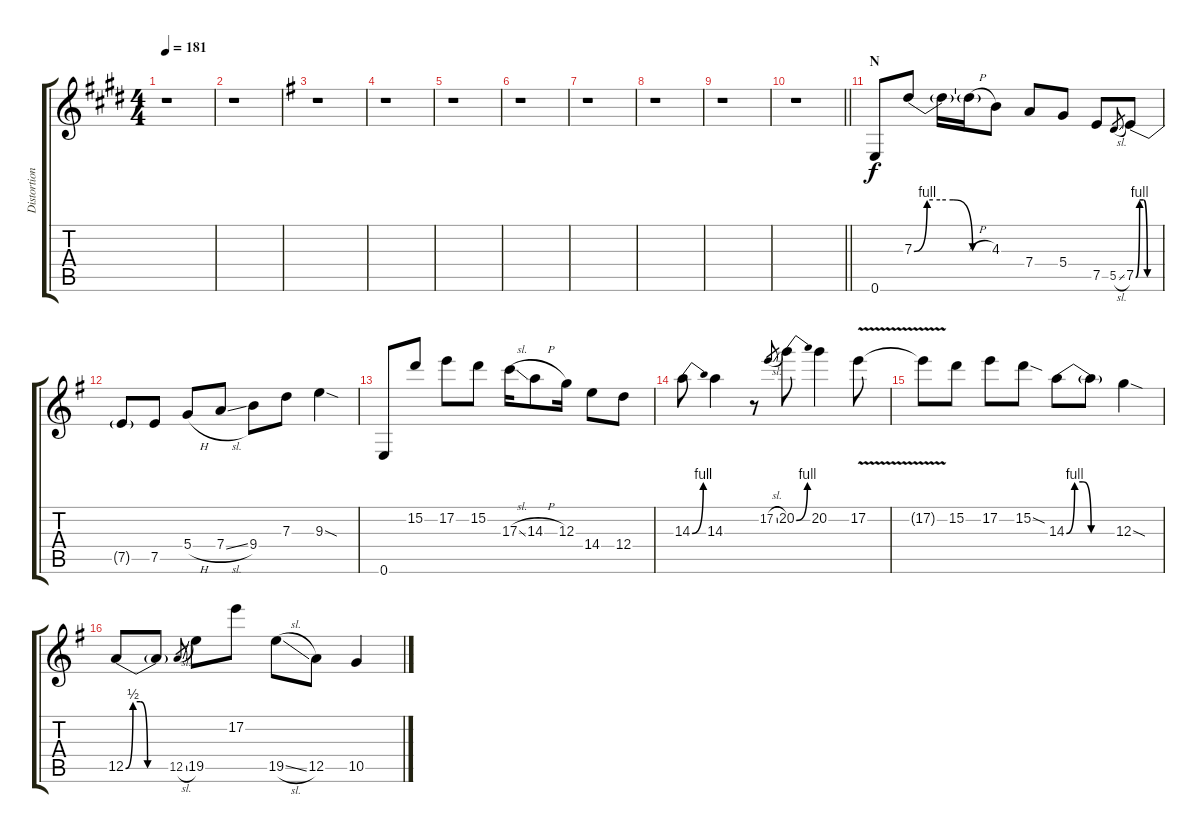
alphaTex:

\track ("Distortion w/ Wah-wah 2" "Distortion") {instrument distortionguitar}
\staff {score tabs}
\tuning (E4 B3 G3 D3 A2 E2) {hide}
\ts (4 4)
\tempo 181
\clef g2
\ks e
r.1{dy f} |
r.1 |
\ks g
r.1 |
r.1 |
r.1 |
r.1 |
r.1 |
r.1 |
r.1 |
\barLineRight lightlight
r.1 |
\section ("" "N")
0.6.8 7.3{be (custom 0 0 10 4 20 4 30 4 45 0 60 0)}.8 7.3{t}.16 7.3{h t}.16 4.3.8 7.4.8 5.4.8 7.5.8 5.5{sl}.8{gr} 7.5{be (custom 0 0 10 4 20 4 30 0 60 0)}.8 |
7.5{t}.8 7.5.8 5.4{h}.8 7.4{sl}.8 9.4.8 7.3.8 9.3{sod}.4 |
0.6.8 15.2.8 17.2.8 15.2.8 17.3{sl}.16 14.3{h}.8 12.3.16 14.4.8 12.4.8 |
14.3{be (bend 0 0 60 4)}.8 14.3.4 r.8 17.2{sl}.8{gr} 20.2{be (bend 0 0 60 4)}.8 20.2.4 17.2{v}.8 |
17.2{t}.8 15.2.8 17.2.8 15.2{sod}.8 14.3{be (custom 0 0 10 4 20 4 30 0 60 0)}.8 14.3{t}.8 12.3{sod}.4 |
12.5{be (custom 0 0 10 2 20 2 30 0 60 0)}.8 12.5{t}.8 12.5{sl}.8{gr} 19.5.8 17.2.8 19.5{sl}.8 12.5.8 10.5.4
